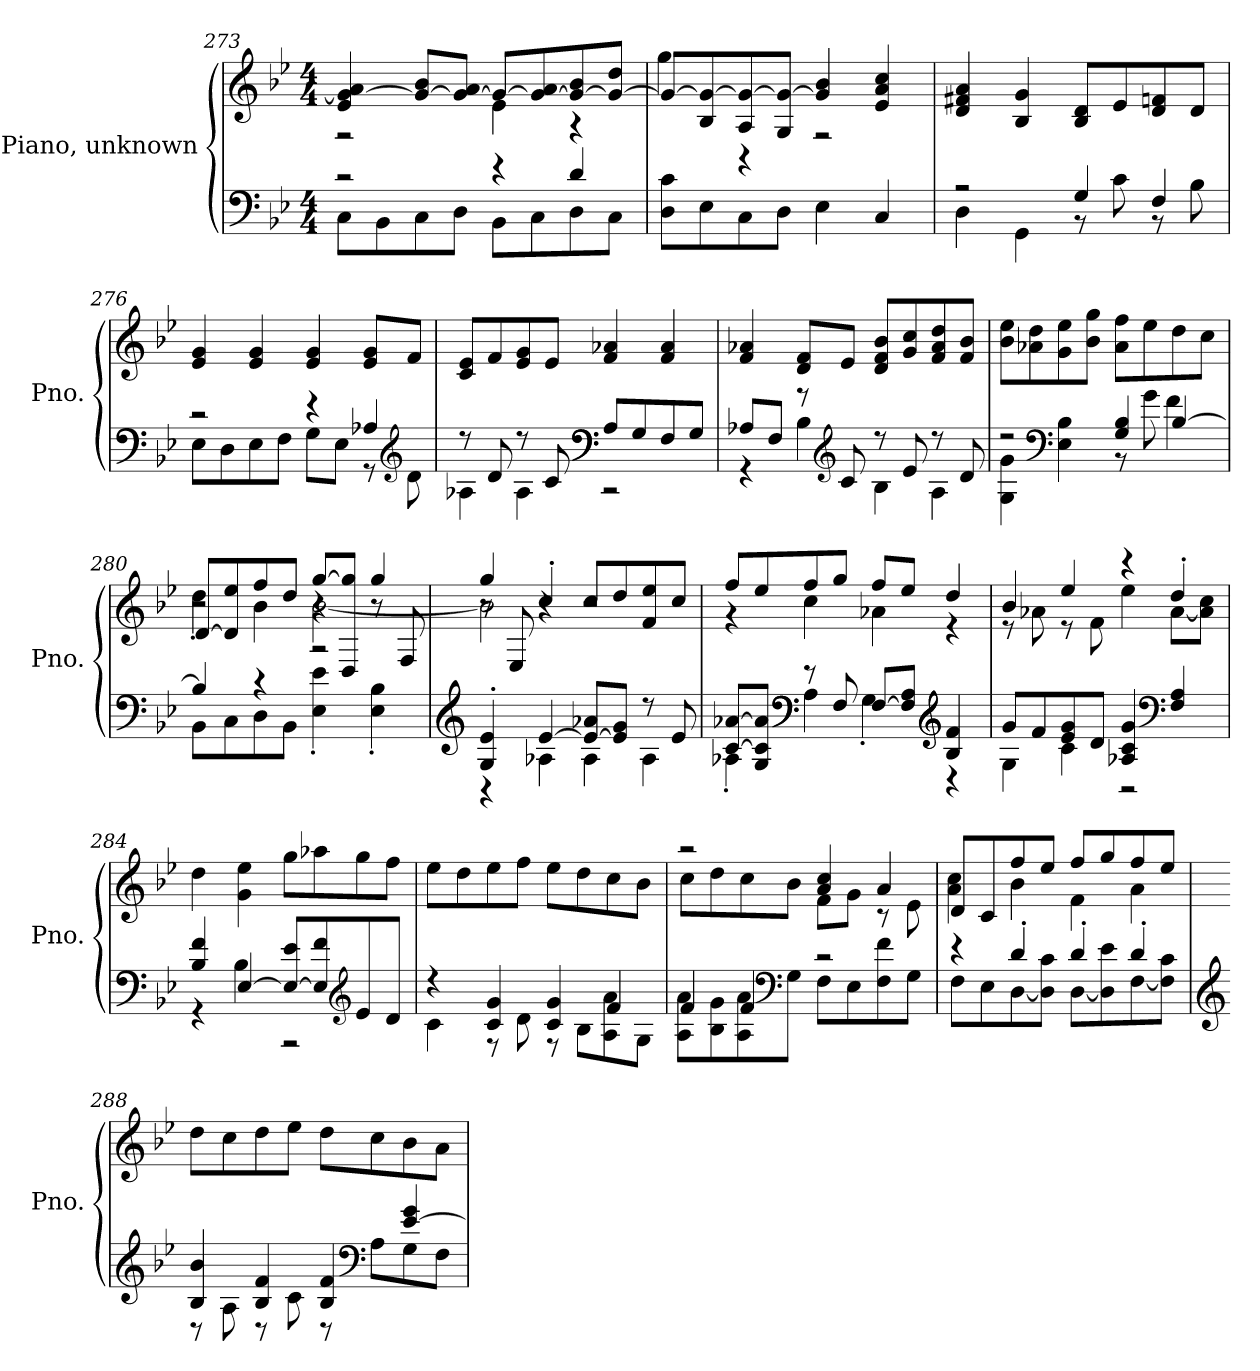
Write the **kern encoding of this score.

**kern	**kern
*part1	*part1
*staff2	*staff1
*I"Piano, unknown	*
*I'Pno.	*
!!LO:LB:g=z
*clefF4	*clefG2
*k[b-e-]	*k[b-e-]
*M4/4	*M4/4
=273	=273
*^	*^
2r	8C\L	4e-/ 4g/_ 4a/	2r
.	8BB-\	.	.
.	8C\	8g/_ 8b-/L	.
.	8D\J	8g/_ 8a/J	.
4r	8BB-\L	8g/L_	4e-\
.	8C\	8g/_ 8a/	.
4d/	8D\	8g/_ 8b-/	4r
.	8C\J	8g/_ 8dd/J	.
*v	*v	*	*
=274	=274	=274
8D\ 8c\L	8g/L_	4gg\
8E-\	8B-/ 8g/_	.
8C\	8A/ 8g/_	4r
8D\J	8G/ 8g/_J	.
4E-\	4g/] 4b-/	2r
4C/	4e-/ 4a/ 4cc/	.
*	*v	*v
=275	=275
*^	*
2r	4D\	4d/ 4f#X/ 4a/
.	4GG\	4B-/ 4g/
4G/	8r	8B-/ 8d/L
.	8c\	8e-/
4F/	8r	8d/ 8fn/
.	8B-\	8d/J
=276	=276	=276
2r	8E-\L	4e-/ 4g/
.	8D\	.
.	8E-\	4e-/ 4g/
.	8F\J	.
4r	8G\L	4e-/ 4g/
.	8E-\J	.
4A-X/	8r	8e-/ 8g/L
*clefG2	*	*
.	8d\	8f/J
!!LO:LB:g=z
=277	=277	=277
8r	4A-X\	8c/ 8e-/L
8d/	.	8f/
8r	4A-\	8e-/ 8g/
8c/	.	8e-/J
*clefF4	*	*
8A-/L	2r	4f/ 4a-X/
8G/	.	.
8F/	.	4f/ 4a-/
8G/J	.	.
=278	=278	=278
8A-X/L	4r	4f/ 4a-X/
8F/J	.	.
8r	4B-\	8d/ 8f/L
*clefG2	*	*
8c/	.	8e-/J
8r	4B-\	8d/ 8f/ 8b-/L
8e-/	.	8g/ 8cc/
8r	4A-\	8f/ 8a-/ 8dd/
8d/	.	8f/ 8b-/J
=279	=279	=279
2r	4G\ 4g\	8b-\ 8ee-\L
.	.	8a-X\ 8dd\
*clefF4	*	*
.	4E-\ 4B-\	8g\ 8ee-\
.	.	8b-\ 8gg\J
4G/ 4B-/	8r	8a-\ 8ff\L
.	8g\	8ee-\
[4B-/	4f\	8dd\
.	.	8cc\J
!!LO:LB:g=z
=280	=280	=280
*	*	*^
*	*	*	*^
4B-/]	8BB-\L	2r	4dd'\	[8d/L
.	8C\	.	.	8d/] 8ee-/
4r	8D\	.	4b-\	8ff/
.	8BB-\J	.	.	8dd/J
2r	4E-\' 4e-\'	4r	[2b-\	[8gg/L
.	.	.	.	8D/ 8gg/]J
.	4E-\' 4B-\'	4gg/	.	8r
.	.	.	.	8F/
=281	=281	=281	=281	=281
*clefG2	*	*	*	*
4G/' 4e-/'	4r	4gg/	2b-\]	8r
.	.	.	.	8E-/
[4e-/	4A-X\	4r	.	4cc'/
8e-/_ 8a-X/L	4A-\	2r	2r	8cc/L
8e-/] 8g/J	.	.	.	8dd/
8r	4A-\	.	.	8f/ 8ee-/
8e-/	.	.	.	8cc/J
*	*	*	*v	*v
=282	=282	=282	=282
[8c/ [8a-X/L	4A-X'\	8ff/L	4r
8G/ 8c/] 8a-/]J	.	8ee-/	.
*clefF4	*	*	*
8r	4A-\	8ff/	4cc\
8F/	.	8gg/J	.
[8F/L	4G'\	8ff/L	4a-X\
8F/] 8A-/J	.	8ee-/J	.
*clefG2	*	*	*
4B-/ 4f/	4r	4dd/	4r
!!LO:LB:g=z	!!
=283	=283	=283	=283
8g/L	4G\	4b-/	8r
8f/	.	.	8a-X\
8e-/ 8g/	4c\	4ee-/	8r
8d/J	.	.	8f\
4A-X/ 4c/ 4g/	2r	4r	4ee-\
*clefF4	*	*	*
4F/ 4A-/	.	4dd'/	[8a-\L
.	.	.	8a-\] 8cc\J
*	*	*v	*v
=284	=284	=284
4B-/ 4f/	4r	4dd\
[4E-/	4B-\	4g\ 4ee-\
8E-/_ 8e-/L	2r	8gg\L
8E-/] 8f/	.	8aa-X\
*clefG2	*	*
8e-/	.	8gg\
8d/J	.	8ff\J
=285	=285	=285
4r	4c\	8ee-\L
.	.	8dd\
4c/ 4g/	8r	8ee-\
.	8d\	8ff\J
4c/ 4g/	8r	8ee-\L
.	8B-\L	8dd\
4f/	8A\ 8a\	8cc\
.	8G\J	8b-\J
=286	=286	=286
*	*	*^
4f/	8A\ 8a\L	2r	8cc\L
.	8B-\ 8g\	.	8dd\
4f/	8A\ 8a\	.	8cc\
*clefF4	*	*	*
.	8G\J	.	8b-\J
2r	8F\L	4a/ 4cc/	8f\L
.	8E-\	.	8g\J
.	8F\ 8f\	4a/	8r
.	8G\J	.	8e-\
!!LO:LB:g=z	!!
=287	=287	=287	=287
4r	8F\L	8d/L	4a\ 4cc\
.	8E-\	8c/	.
4d'/	[8D\	8ff/	4b-\
.	8D\] 8c\J	8ee-/J	.
4d'/	[8D\L	8ff/L	4f\
.	8D\] 8e-\	8gg/	.
4d'/	[8F\	8ff/	4a\
.	8F\] 8c\J	8ee-/J	.
*	*	*v	*v
=288	=288	=288
*clefG2	*	*
4B-/ 4b-/	8r	8dd\L
.	8A\	8cc\
4B-/ 4f/	8r	8dd\
.	8c\	8ee-\J
4B-/ 4f/	8r	8dd\L
*clefF4	*	*
.	8A\L	8cc\
[4e-/ 4g/	8G\	8b-\
.	8F\J	8a\J
*v	*v	*
=	=
*-	*-
